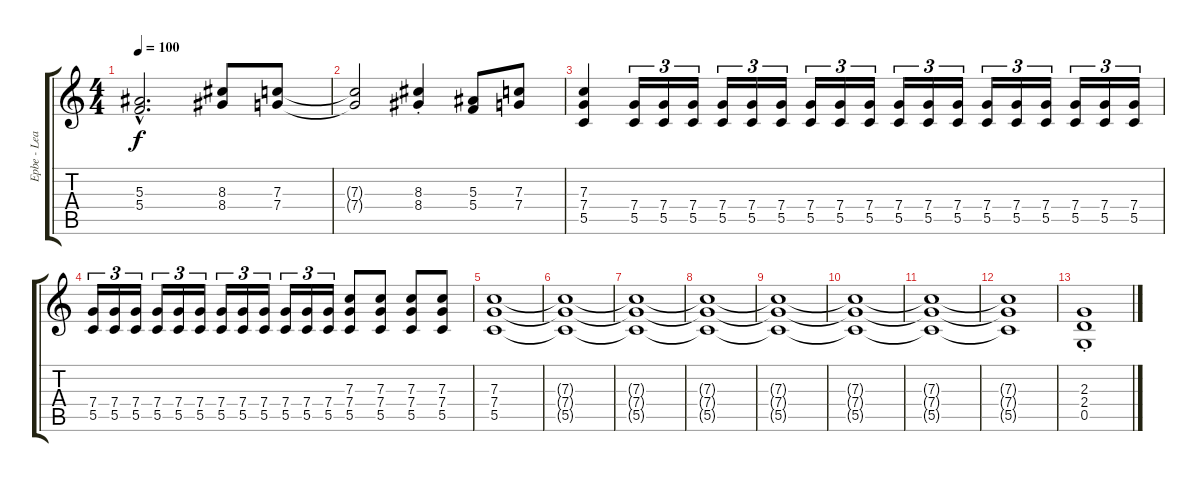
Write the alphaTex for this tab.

\track ("Epbe - Lead/Rhythm" "Epbe - Lea") {instrument overdrivenguitar}
\staff {score tabs}
\tuning (D4 A3 F3 C3 G2 D2) {hide}
\ts (4 4)
\tempo 100
\clef g2
\ks c
(5.3{hac} 5.4{hac}).2{d dy f} (8.3 8.4).8 (7.3 7.4).8 |
(7.3{t} 7.4{t}).2 (8.3{st} 8.4{st}).4 (5.3 5.4).8 (7.3 7.4).8 |
(7.3 7.4 5.5).4 (7.4 5.5).16{tu (3 2)} (7.4 5.5).16{tu (3 2)} (7.4 5.5).16{tu (3 2)} (7.4 5.5).16{tu (3 2)} (7.4 5.5).16{tu (3 2)} (7.4 5.5).16{tu (3 2)} (7.4 5.5).16{tu (3 2)} (7.4 5.5).16{tu (3 2)} (7.4 5.5).16{tu (3 2)} (7.4 5.5).16{tu (3 2)} (7.4 5.5).16{tu (3 2)} (7.4 5.5).16{tu (3 2)} (7.4 5.5).16{tu (3 2)} (7.4 5.5).16{tu (3 2)} (7.4 5.5).16{tu (3 2)} (7.4 5.5).16{tu (3 2)} (7.4 5.5).16{tu (3 2)} (7.4 5.5).16{tu (3 2)} |
(7.4 5.5).16{tu (3 2)} (7.4 5.5).16{tu (3 2)} (7.4 5.5).16{tu (3 2)} (7.4 5.5).16{tu (3 2)} (7.4 5.5).16{tu (3 2)} (7.4 5.5).16{tu (3 2)} (7.4 5.5).16{tu (3 2)} (7.4 5.5).16{tu (3 2)} (7.4 5.5).16{tu (3 2)} (7.4 5.5).16{tu (3 2)} (7.4 5.5).16{tu (3 2)} (7.4 5.5).16{tu (3 2)} (7.3 7.4 5.5).8 (7.3 7.4 5.5).8 (7.3 7.4 5.5).8 (7.3 7.4 5.5).8 |
(7.3 7.4 5.5).1 |
(7.3{t} 7.4{t} 5.5{t}).1 |
(7.3{t} 7.4{t} 5.5{t}).1 |
(7.3{t} 7.4{t} 5.5{t}).1 |
(7.3{t} 7.4{t} 5.5{t}).1 |
(7.3{t} 7.4{t} 5.5{t}).1 |
(7.3{t} 7.4{t} 5.5{t}).1 |
(7.3{t} 7.4{t} 5.5{t}).1 |
(2.3{st} 2.4{st} 0.5{st}).1
